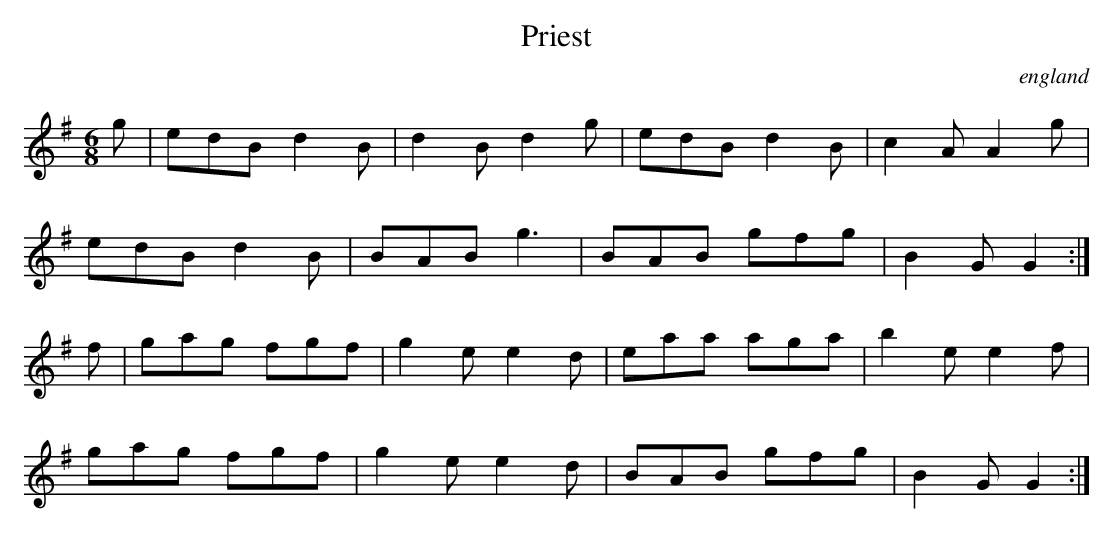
X:1
T:Priest
O:england
M:6/8
L:1/8
K:G Major
g|edB d2B|d2B d2g|edB d2B|c2A A2g|
edB d2B|BAB g3|BAB gfg|B2G G2:|
f|gag fgf|g2e e2d|eaa aga|b2e e2f|
gag fgf|g2e e2d|BAB gfg|B2G G2:|
